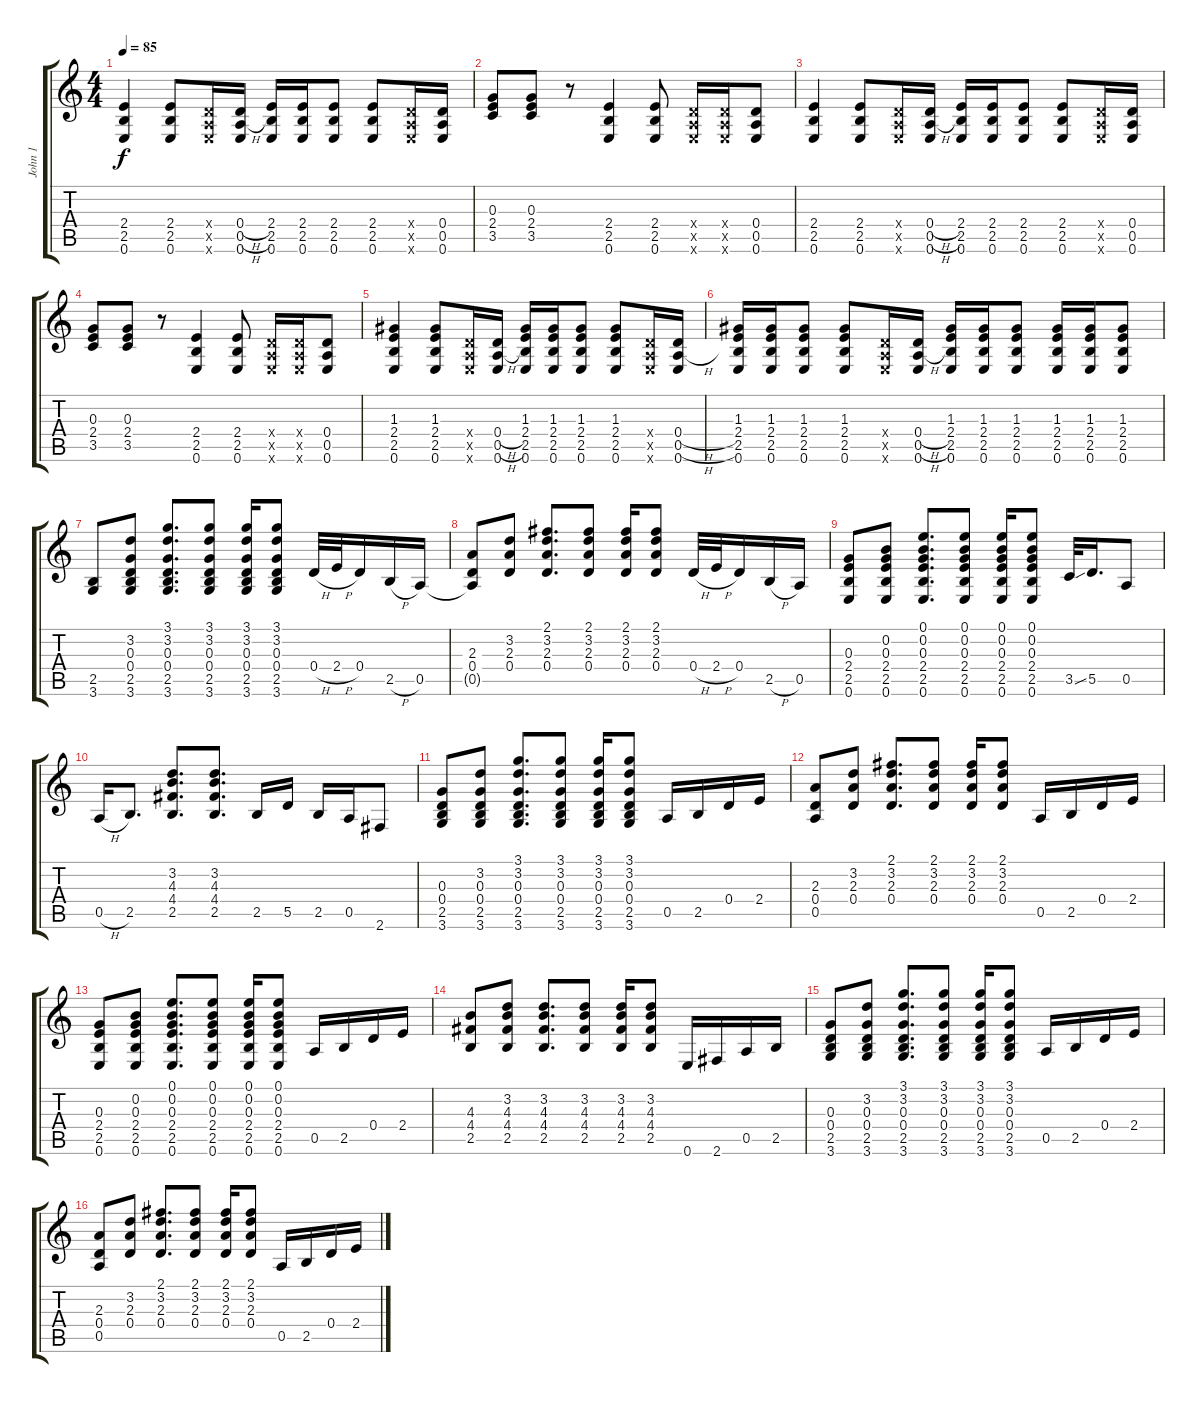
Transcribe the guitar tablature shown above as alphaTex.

\track ("John 1" "John 1") {instrument electricguitarclean}
\staff {score tabs}
\tuning (E4 B3 G3 D3 A2 E2) {hide}
\ts (4 4)
\tempo 85
\clef g2
\ks c
(2.4 2.5 0.6).4{dy f} (2.4 2.5 0.6).8 (0.4{x} 0.5{x} 0.6{x}).16 (0.4{h} 0.5{h} 0.6).16 (2.4 2.5 0.6).16 (2.4 2.5 0.6).16 (2.4 2.5 0.6).8 (2.4 2.5 0.6).8 (0.4{x} 0.5{x} 0.6{x}).16 (0.4 0.5 0.6).16 |
(0.3 2.4 3.5).8 (0.3 2.4 3.5).8 r.8 (2.4 2.5 0.6).4 (2.4 2.5 0.6).8 (0.4{x} 0.5{x} 0.6{x}).16 (0.4{x} 0.5{x} 0.6{x}).16 (0.4 0.5 0.6).8 |
(2.4 2.5 0.6).4 (2.4 2.5 0.6).8 (0.4{x} 0.5{x} 0.6{x}).16 (0.4{h} 0.5{h} 0.6).16 (2.4 2.5 0.6).16 (2.4 2.5 0.6).16 (2.4 2.5 0.6).8 (2.4 2.5 0.6).8 (0.4{x} 0.5{x} 0.6{x}).16 (0.4 0.5 0.6).16 |
(0.3 2.4 3.5).8 (0.3 2.4 3.5).8 r.8 (2.4 2.5 0.6).4 (2.4 2.5 0.6).8 (0.4{x} 0.5{x} 0.6{x}).16 (0.4{x} 0.5{x} 0.6{x}).16 (0.4 0.5 0.6).8 |
(1.3 2.4 2.5 0.6).4 (1.3 2.4 2.5 0.6).8 (0.4{x} 0.5{x} 0.6{x}).16 (0.4{h} 0.5{h} 0.6).16 (1.3 2.4 2.5 0.6).16 (1.3 2.4 2.5 0.6).16 (1.3 2.4 2.5 0.6).8 (1.3 2.4 2.5 0.6).8 (0.4{x} 0.5{x} 0.6{x}).16 (0.4{h} 0.5{h} 0.6).16 |
(1.3 2.4 2.5 0.6).16 (1.3 2.4 2.5 0.6).16 (1.3 2.4 2.5 0.6).8 (1.3 2.4 2.5 0.6).8 (0.4{x} 0.5{x} 0.6{x}).16 (0.4{h} 0.5{h} 0.6).16 (1.3 2.4 2.5 0.6).16 (1.3 2.4 2.5 0.6).16 (1.3 2.4 2.5 0.6).8 (1.3 2.4 2.5 0.6).16 (1.3 2.4 2.5 0.6).16 (1.3 2.4 2.5 0.6).8 |
(2.5 3.6).8{instrument electricguitarclean} (3.2 0.3 0.4 2.5 3.6).8 (3.1 3.2 0.3 0.4 2.5 3.6).8{d} (3.1 3.2 0.3 0.4 2.5 3.6).8 (3.1 3.2 0.3 0.4 2.5 3.6).16 (3.1 3.2 0.3 0.4 2.5 3.6).8 0.4{h}.32 2.4{h}.32 0.4.16 2.5{h}.16 0.5.16 |
(2.3 0.4 0.5{t}).8 (3.2 2.3 0.4).8 (2.1 3.2 2.3 0.4).8{d} (2.1 3.2 2.3 0.4).8 (2.1 3.2 2.3 0.4).16 (2.1 3.2 2.3 0.4).8 0.4{h}.32 2.4{h}.32 0.4.16 2.5{h}.16 0.5.16 |
(0.3 2.4 2.5 0.6).8 (0.2 0.3 2.4 2.5 0.6).8 (0.1 0.2 0.3 2.4 2.5 0.6).8{d} (0.1 0.2 0.3 2.4 2.5 0.6).8 (0.1 0.2 0.3 2.4 2.5 0.6).16 (0.1 0.2 0.3 2.4 2.5 0.6).8 3.5{ss}.32 5.5.16{d} 0.5.8 |
0.5{h}.16 2.5.8{d} (3.2 4.3 4.4 2.5).8{d} (3.2 4.3 4.4 2.5).8{d} 2.5.16 5.5.16 2.5.16 0.5.16 2.6.8 |
(0.3 0.4 2.5 3.6).8 (3.2 0.3 0.4 2.5 3.6).8 (3.1 3.2 0.3 0.4 2.5 3.6).8{d} (3.1 3.2 0.3 0.4 2.5 3.6).8 (3.1 3.2 0.3 0.4 2.5 3.6).16 (3.1 3.2 0.3 0.4 2.5 3.6).8 0.5.16 2.5.16 0.4.16 2.4.16 |
(2.3 0.4 0.5).8 (3.2 2.3 0.4).8 (2.1 3.2 2.3 0.4).8{d} (2.1 3.2 2.3 0.4).8 (2.1 3.2 2.3 0.4).16 (2.1 3.2 2.3 0.4).8 0.5.16 2.5.16 0.4.16 2.4.16 |
(0.3 2.4 2.5 0.6).8 (0.2 0.3 2.4 2.5 0.6).8 (0.1 0.2 0.3 2.4 2.5 0.6).8{d} (0.1 0.2 0.3 2.4 2.5 0.6).8 (0.1 0.2 0.3 2.4 2.5 0.6).16 (0.1 0.2 0.3 2.4 2.5 0.6).8 0.5.16 2.5.16 0.4.16 2.4.16 |
(4.3 4.4 2.5).8 (3.2 4.3 4.4 2.5).8 (3.2 4.3 4.4 2.5).8{d} (3.2 4.3 4.4 2.5).8 (3.2 4.3 4.4 2.5).16 (3.2 4.3 4.4 2.5).8 0.6.16 2.6.16 0.5.16 2.5.16 |
(0.3 0.4 2.5 3.6).8 (3.2 0.3 0.4 2.5 3.6).8 (3.1 3.2 0.3 0.4 2.5 3.6).8{d} (3.1 3.2 0.3 0.4 2.5 3.6).8 (3.1 3.2 0.3 0.4 2.5 3.6).16 (3.1 3.2 0.3 0.4 2.5 3.6).8 0.5.16 2.5.16 0.4.16 2.4.16 |
(2.3 0.4 0.5).8 (3.2 2.3 0.4).8 (2.1 3.2 2.3 0.4).8{d} (2.1 3.2 2.3 0.4).8 (2.1 3.2 2.3 0.4).16 (2.1 3.2 2.3 0.4).8 0.5.16 2.5.16 0.4.16 2.4.16
